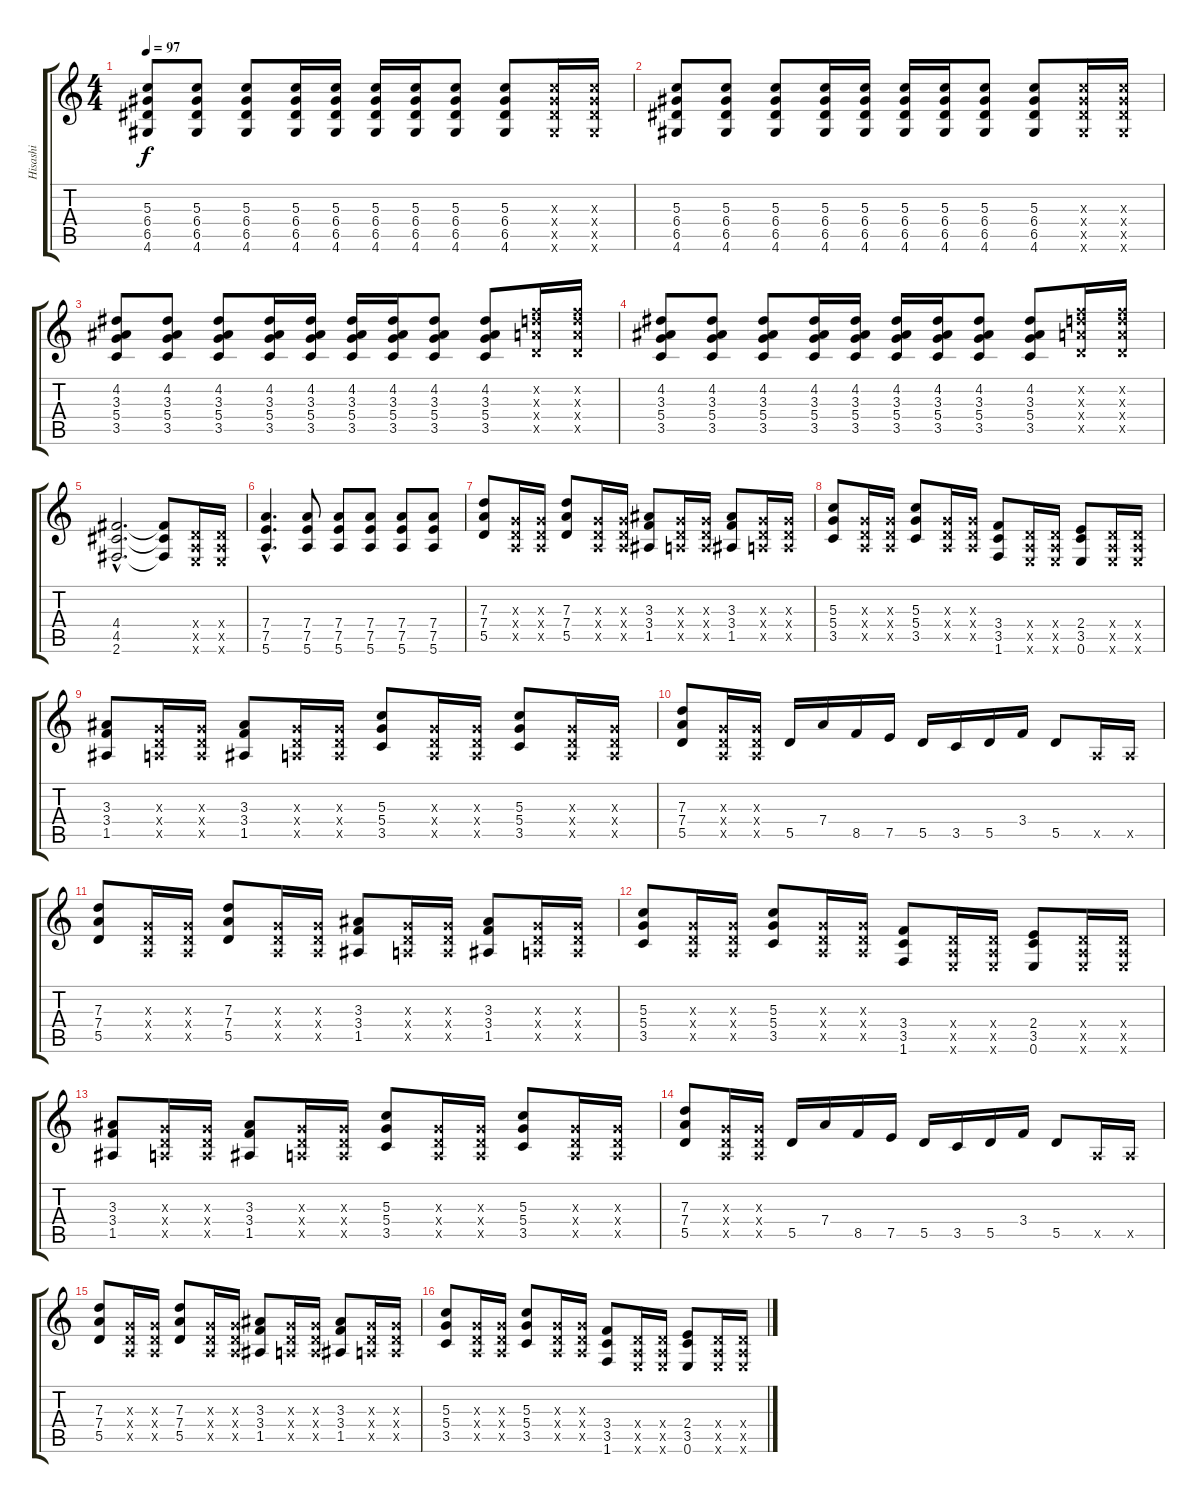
\track ("Hisashi" "Hisashi") {instrument distortionguitar}
\staff {score tabs}
\tuning (E4 B3 G3 D3 A2 E2) {hide}
\ts (4 4)
\tempo 97
\clef g2
\ks c
(5.3 6.4 6.5 4.6).8{dy f} (5.3 6.4 6.5 4.6).8 (5.3 6.4 6.5 4.6).8 (5.3 6.4 6.5 4.6).16 (5.3 6.4 6.5 4.6).16 (5.3 6.4 6.5 4.6).16 (5.3 6.4 6.5 4.6).16 (5.3 6.4 6.5 4.6).8 (5.3 6.4 6.5 4.6).8 (5.3{x} 6.4{x} 6.5{x} 4.6{x}).16 (5.3{x} 6.4{x} 6.5{x} 4.6{x}).16 |
(5.3 6.4 6.5 4.6).8 (5.3 6.4 6.5 4.6).8 (5.3 6.4 6.5 4.6).8 (5.3 6.4 6.5 4.6).16 (5.3 6.4 6.5 4.6).16 (5.3 6.4 6.5 4.6).16 (5.3 6.4 6.5 4.6).16 (5.3 6.4 6.5 4.6).8 (5.3 6.4 6.5 4.6).8 (5.3{x} 6.4{x} 6.5{x} 4.6{x}).16 (5.3{x} 6.4{x} 6.5{x} 4.6{x}).16 |
(4.2 3.3 5.4 3.5).8 (4.2 3.3 5.4 3.5).8 (4.2 3.3 5.4 3.5).8 (4.2 3.3 5.4 3.5).16 (4.2 3.3 5.4 3.5).16 (4.2 3.3 5.4 3.5).16 (4.2 3.3 5.4 3.5).16 (4.2 3.3 5.4 3.5).8 (4.2 3.3 5.4 3.5).8 (6.2{x} 7.3{x} 7.4{x} 5.5{x}).16 (6.2{x} 7.3{x} 7.4{x} 5.5{x}).16 |
(4.2 3.3 5.4 3.5).8 (4.2 3.3 5.4 3.5).8 (4.2 3.3 5.4 3.5).8 (4.2 3.3 5.4 3.5).16 (4.2 3.3 5.4 3.5).16 (4.2 3.3 5.4 3.5).16 (4.2 3.3 5.4 3.5).16 (4.2 3.3 5.4 3.5).8 (4.2 3.3 5.4 3.5).8 (6.2{x} 7.3{x} 7.4{x} 5.5{x}).16 (6.2{x} 7.3{x} 7.4{x} 5.5{x}).16 |
(4.4{hac} 4.5{hac} 2.6{hac}).2{d} (4.4{t} 4.5{t} 2.6{t}).8 (0.4{x} 0.5{x} 0.6{x}).16 (0.4{x} 0.5{x} 0.6{x}).16 |
(7.4{hac} 7.5{hac} 5.6{hac}).4{d} (7.4 7.5 5.6).8 (7.4 7.5 5.6).8 (7.4 7.5 5.6).8 (7.4 7.5 5.6).8 (7.4 7.5 5.6).8 |
(7.3 7.4 5.5).8 (0.3{x} 0.4{x} 0.5{x}).16 (0.3{x} 0.4{x} 0.5{x}).16 (7.3 7.4 5.5).8 (0.3{x} 0.4{x} 0.5{x}).16 (0.3{x} 0.4{x} 0.5{x}).16 (3.3 3.4 1.5).8 (0.3{x} 0.4{x} 0.5{x}).16 (0.3{x} 0.4{x} 0.5{x}).16 (3.3 3.4 1.5).8 (0.3{x} 0.4{x} 0.5{x}).16 (0.3{x} 0.4{x} 0.5{x}).16 |
(5.3 5.4 3.5).8 (0.3{x} 0.4{x} 0.5{x}).16 (0.3{x} 0.4{x} 0.5{x}).16 (5.3 5.4 3.5).8 (0.3{x} 0.4{x} 0.5{x}).16 (0.3{x} 0.4{x} 0.5{x}).16 (3.4 3.5 1.6).8 (0.4{x} 0.5{x} 0.6{x}).16 (0.4{x} 0.5{x} 0.6{x}).16 (2.4 3.5 0.6).8 (0.4{x} 0.5{x} 0.6{x}).16 (0.4{x} 0.5{x} 0.6{x}).16 |
(3.3 3.4 1.5).8 (0.3{x} 0.4{x} 0.5{x}).16 (0.3{x} 0.4{x} 0.5{x}).16 (3.3 3.4 1.5).8 (0.3{x} 0.4{x} 0.5{x}).16 (0.3{x} 0.4{x} 0.5{x}).16 (5.3 5.4 3.5).8 (0.3{x} 0.4{x} 0.5{x}).16 (0.3{x} 0.4{x} 0.5{x}).16 (5.3 5.4 3.5).8 (0.3{x} 0.4{x} 0.5{x}).16 (0.3{x} 0.4{x} 0.5{x}).16 |
(7.3 7.4 5.5).8 (0.3{x} 0.4{x} 0.5{x}).16 (0.3{x} 0.4{x} 0.5{x}).16 5.5.16 7.4.16 8.5.16 7.5.16 5.5.16 3.5.16 5.5.16 3.4.16 5.5.8 0.5{x}.16 0.5{x}.16 |
(7.3 7.4 5.5).8 (0.3{x} 0.4{x} 0.5{x}).16 (0.3{x} 0.4{x} 0.5{x}).16 (7.3 7.4 5.5).8 (0.3{x} 0.4{x} 0.5{x}).16 (0.3{x} 0.4{x} 0.5{x}).16 (3.3 3.4 1.5).8 (0.3{x} 0.4{x} 0.5{x}).16 (0.3{x} 0.4{x} 0.5{x}).16 (3.3 3.4 1.5).8 (0.3{x} 0.4{x} 0.5{x}).16 (0.3{x} 0.4{x} 0.5{x}).16 |
(5.3 5.4 3.5).8 (0.3{x} 0.4{x} 0.5{x}).16 (0.3{x} 0.4{x} 0.5{x}).16 (5.3 5.4 3.5).8 (0.3{x} 0.4{x} 0.5{x}).16 (0.3{x} 0.4{x} 0.5{x}).16 (3.4 3.5 1.6).8 (0.4{x} 0.5{x} 0.6{x}).16 (0.4{x} 0.5{x} 0.6{x}).16 (2.4 3.5 0.6).8 (0.4{x} 0.5{x} 0.6{x}).16 (0.4{x} 0.5{x} 0.6{x}).16 |
(3.3 3.4 1.5).8 (0.3{x} 0.4{x} 0.5{x}).16 (0.3{x} 0.4{x} 0.5{x}).16 (3.3 3.4 1.5).8 (0.3{x} 0.4{x} 0.5{x}).16 (0.3{x} 0.4{x} 0.5{x}).16 (5.3 5.4 3.5).8 (0.3{x} 0.4{x} 0.5{x}).16 (0.3{x} 0.4{x} 0.5{x}).16 (5.3 5.4 3.5).8 (0.3{x} 0.4{x} 0.5{x}).16 (0.3{x} 0.4{x} 0.5{x}).16 |
(7.3 7.4 5.5).8 (0.3{x} 0.4{x} 0.5{x}).16 (0.3{x} 0.4{x} 0.5{x}).16 5.5.16 7.4.16 8.5.16 7.5.16 5.5.16 3.5.16 5.5.16 3.4.16 5.5.8 0.5{x}.16 0.5{x}.16 |
(7.3 7.4 5.5).8 (0.3{x} 0.4{x} 0.5{x}).16 (0.3{x} 0.4{x} 0.5{x}).16 (7.3 7.4 5.5).8 (0.3{x} 0.4{x} 0.5{x}).16 (0.3{x} 0.4{x} 0.5{x}).16 (3.3 3.4 1.5).8 (0.3{x} 0.4{x} 0.5{x}).16 (0.3{x} 0.4{x} 0.5{x}).16 (3.3 3.4 1.5).8 (0.3{x} 0.4{x} 0.5{x}).16 (0.3{x} 0.4{x} 0.5{x}).16 |
(5.3 5.4 3.5).8 (0.3{x} 0.4{x} 0.5{x}).16 (0.3{x} 0.4{x} 0.5{x}).16 (5.3 5.4 3.5).8 (0.3{x} 0.4{x} 0.5{x}).16 (0.3{x} 0.4{x} 0.5{x}).16 (3.4 3.5 1.6).8 (0.4{x} 0.5{x} 0.6{x}).16 (0.4{x} 0.5{x} 0.6{x}).16 (2.4 3.5 0.6).8 (0.4{x} 0.5{x} 0.6{x}).16 (0.4{x} 0.5{x} 0.6{x}).16
